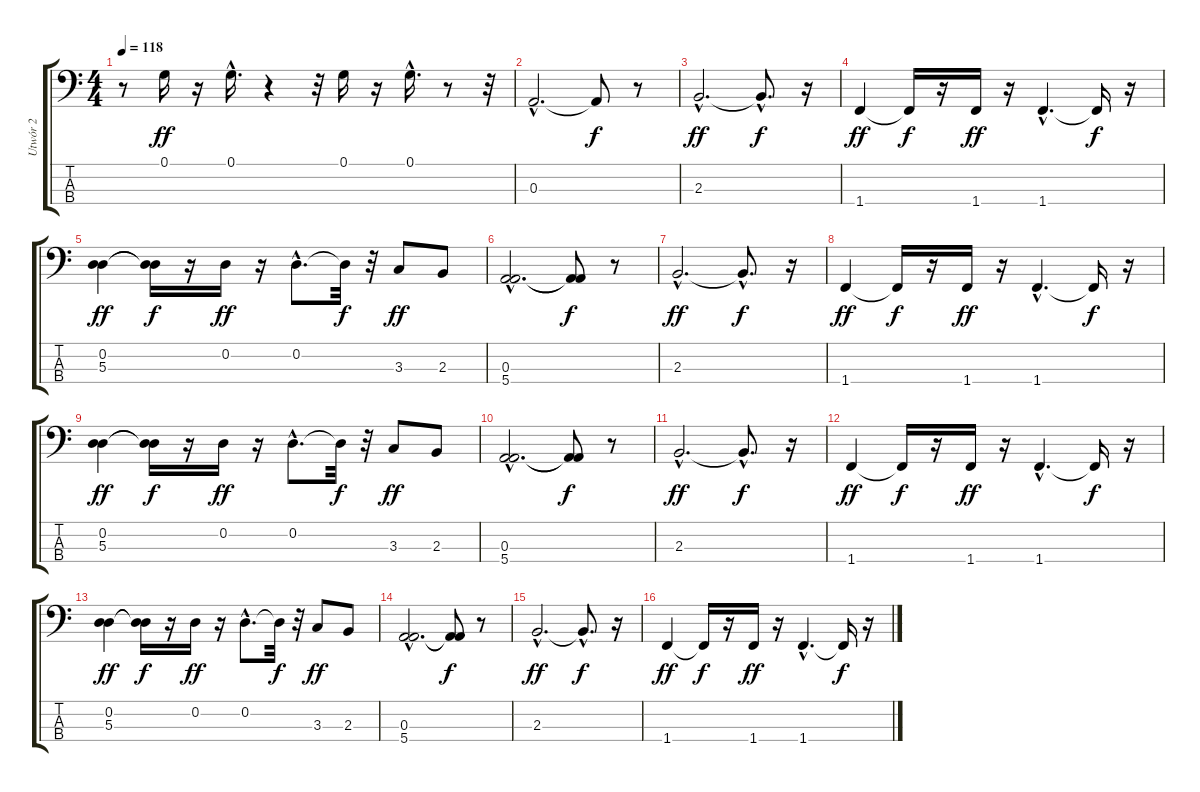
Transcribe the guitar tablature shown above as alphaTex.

\track ("Utwór 2" "Utwór 2") {instrument electricbassfinger}
\staff {score tabs}
\tuning (G2 D2 A1 E1) {hide}
\ts (4 4)
\tempo 118
\clef f4
\ks c
r.8{dy f} 0.1.16{dy ff} r.16 0.1{hac}.16{d} r.4 r.32 0.1.16 r.16 0.1{hac}.16{d} r.8 r.32 |
0.3{hac}.2{d} 0.3{t}.8{dy f} r.8 |
2.3{hac}.2{d dy ff} 2.3{hac t}.8{d dy f} r.16 |
1.4.4{dy ff} 1.4{t}.16{dy f} r.16 1.4.16{dy ff} r.16 1.4{hac}.4{d} 1.4{t}.16{dy f} r.16 |
(0.2 5.3).4{dy ff} (0.2{t} 5.3{t}).16{dy f} r.16 0.2.16{dy ff} r.16 0.2{hac}.8{d} 0.2{t}.32{dy f} r.32 3.3.8{dy ff} 2.3.8 |
(0.3{hac} 5.4{hac}).2{d} (0.3{t} 5.4{t}).8{dy f} r.8 |
2.3{hac}.2{d dy ff} 2.3{hac t}.8{d dy f} r.16 |
1.4.4{dy ff} 1.4{t}.16{dy f} r.16 1.4.16{dy ff} r.16 1.4{hac}.4{d} 1.4{t}.16{dy f} r.16 |
(0.2 5.3).4{dy ff} (0.2{t} 5.3{t}).16{dy f} r.16 0.2.16{dy ff} r.16 0.2{hac}.8{d} 0.2{t}.32{dy f} r.32 3.3.8{dy ff} 2.3.8 |
(0.3{hac} 5.4{hac}).2{d} (0.3{t} 5.4{t}).8{dy f} r.8 |
2.3{hac}.2{d dy ff} 2.3{hac t}.8{d dy f} r.16 |
1.4.4{dy ff} 1.4{t}.16{dy f} r.16 1.4.16{dy ff} r.16 1.4{hac}.4{d} 1.4{t}.16{dy f} r.16 |
(0.2 5.3).4{dy ff} (0.2{t} 5.3{t}).16{dy f} r.16 0.2.16{dy ff} r.16 0.2{hac}.8{d} 0.2{t}.32{dy f} r.32 3.3.8{dy ff} 2.3.8 |
(0.3{hac} 5.4{hac}).2{d} (0.3{t} 5.4{t}).8{dy f} r.8 |
2.3{hac}.2{d dy ff} 2.3{hac t}.8{d dy f} r.16 |
1.4.4{dy ff} 1.4{t}.16{dy f} r.16 1.4.16{dy ff} r.16 1.4{hac}.4{d} 1.4{t}.16{dy f} r.16
